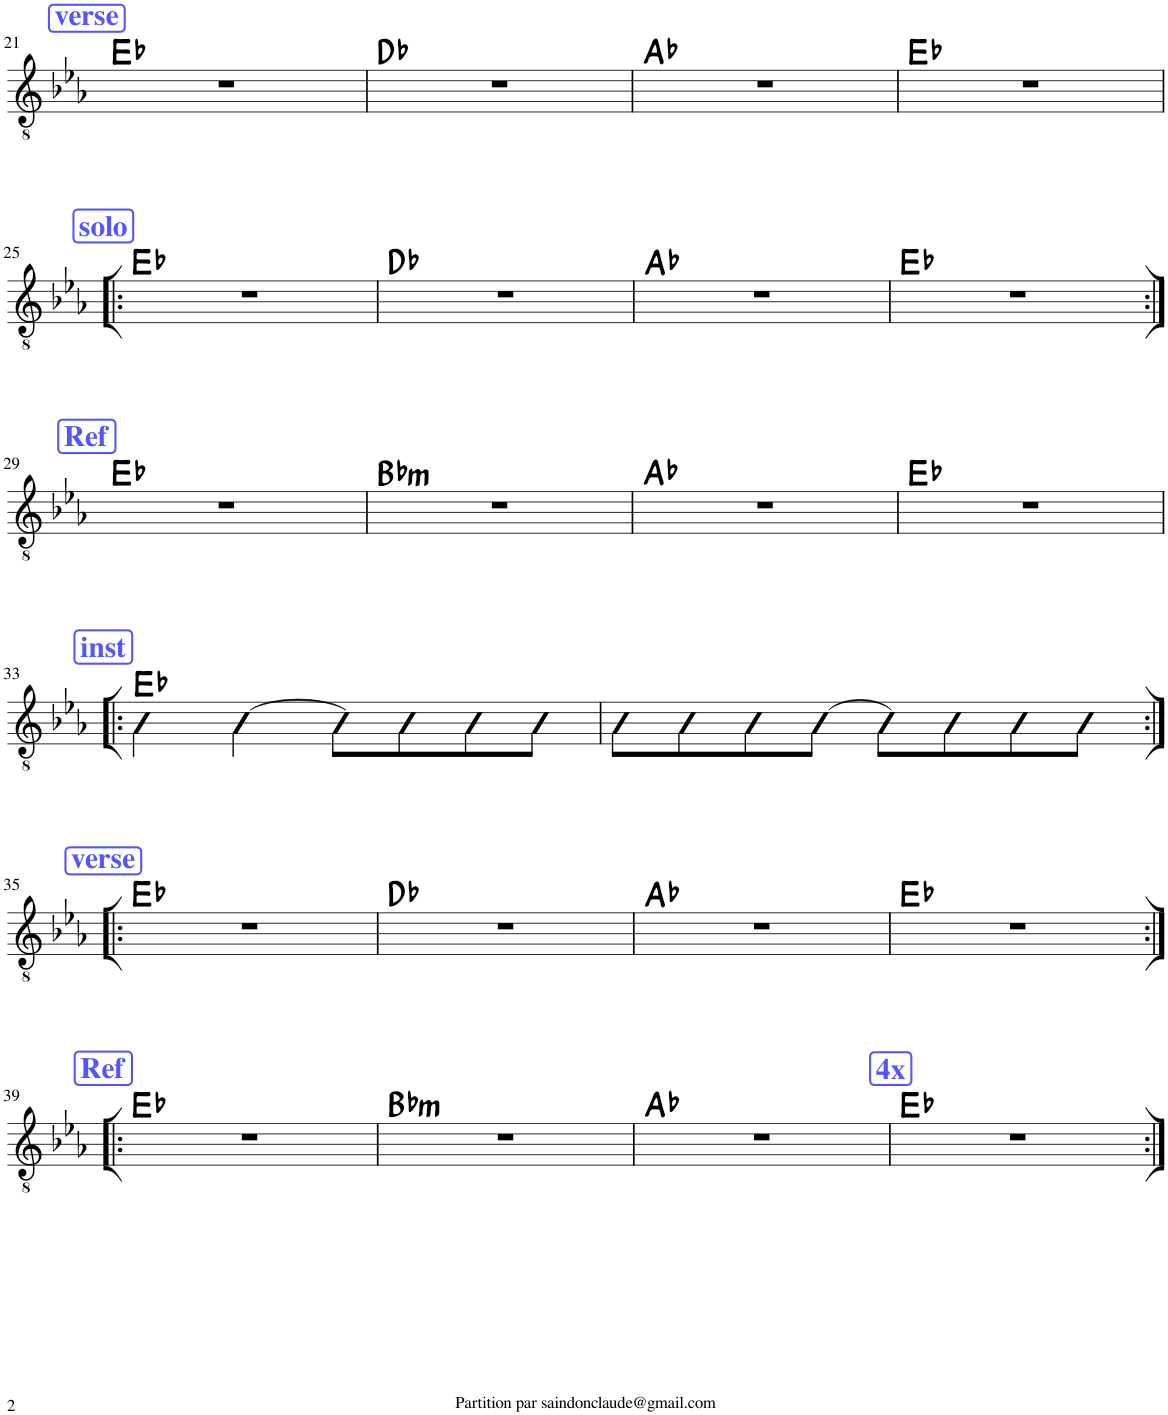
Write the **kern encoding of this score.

**kern	**harte
*part1	*part1
*staff1	*
*I"Classical Guitar	*
*I'Guit.	*
!!LO:PB:g=z
*clefGv2	*
*k[b-e-a-]	*
*M4/4	*
!!LO:REH:place=s1:a:B:cj:color=#5555FF:fs=14:t=verse
=21	=21
1r	Eb:maj
=22	=22
1r	Db:maj
=23	=23
1r	Ab:maj
=24	=24
1r	Eb:maj
!!LO:LB:g=z
!!LO:REH:place=s1:a:B:cj:color=#5555FF:fs=14:t=solo
=25!|:	=25!|:
1r	Eb:maj
=26	=26
1r	Db:maj
=27	=27
1r	Ab:maj
=28	=28
1r	Eb:maj
!!LO:LB:g=z
!!LO:REH:place=s1:a:B:cj:color=#5555FF:fs=14:t=Ref
=29:|!	=29:|!
1r	Eb:maj
=30	=30
!	!LO:H:kt=m
1r	Bb:min
=31	=31
1r	Ab:maj
=32	=32
1r	Eb:maj
!!LO:LB:g=z
!!LO:REH:place=s1:a:B:cj:color=#5555FF:fs=14:t=inst
=33!|:	=33!|:
4E-\	Eb:maj
[4E-\	.
8E-\L]	.
8E-\	.
8E-\	.
8E-\J	.
=34	=34
8E-\L	.
8E-\	.
8E-\	.
[8E-\J	.
8E-\L]	.
8E-\	.
8E-\	.
8E-\J	.
!!LO:LB:g=z
!!LO:REH:place=s1:a:B:cj:color=#5555FF:fs=14:t=verse
=35:|!|:	=35:|!|:
1r	Eb:maj
=36	=36
1r	Db:maj
=37	=37
1r	Ab:maj
=38	=38
1r	Eb:maj
!!LO:LB:g=z
!!LO:REH:place=s1:a:B:cj:color=#5555FF:fs=14:t=Ref
=39:|!|:	=39:|!|:
1r	Eb:maj
=40	=40
!	!LO:H:kt=m
1r	Bb:min
=41	=41
1r	Ab:maj
!!LO:REH:place=s1:a:B:cj:color=#5555FF:fs=14:t=4x
=42	=42
1r	Eb:maj
=:|!	=:|!
*-	*-
